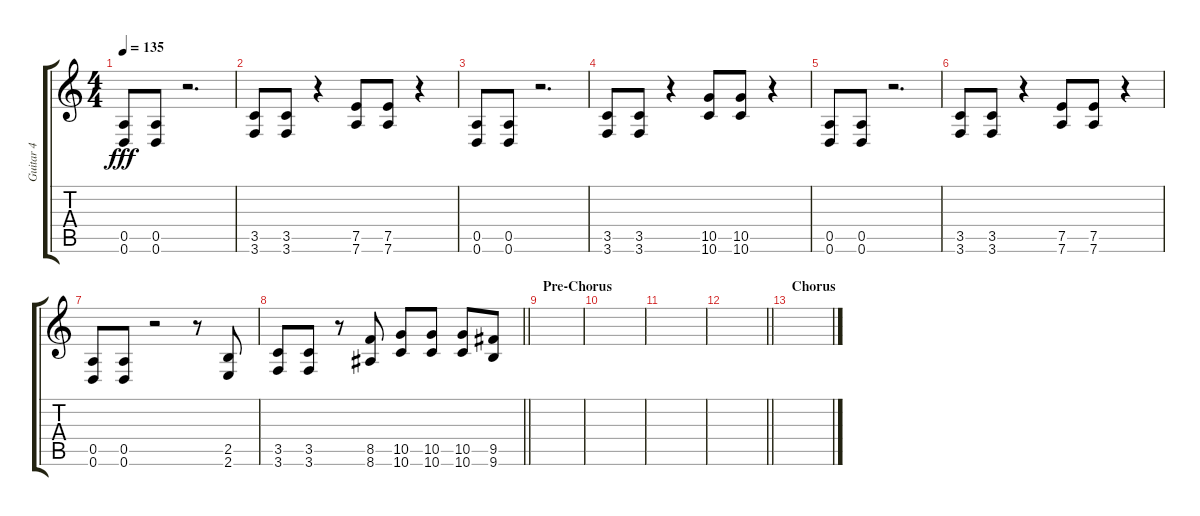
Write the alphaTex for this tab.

\track ("Guitar 4" "Guitar 4") {instrument overdrivenguitar}
\staff {score tabs}
\tuning (E4 B3 G3 D3 A2 D2) {hide}
\ts (4 4)
\tempo 135
\clef g2
\ks c
(0.5 0.6).8{dy fff} (0.5 0.6).8 r.2{d} |
(3.5 3.6).8 (3.5 3.6).8 r.4 (7.5 7.6).8 (7.5 7.6).8 r.4 |
(0.5 0.6).8 (0.5 0.6).8 r.2{d} |
(3.5 3.6).8 (3.5 3.6).8 r.4 (10.5 10.6).8 (10.5 10.6).8 r.4 |
(0.5 0.6).8 (0.5 0.6).8 r.2{d} |
(3.5 3.6).8 (3.5 3.6).8 r.4 (7.5 7.6).8 (7.5 7.6).8 r.4 |
(0.5 0.6).8 (0.5 0.6).8 r.2 r.8 (2.5 2.6).8 |
\barLineRight lightlight
(3.5 3.6).8 (3.5 3.6).8 r.8 (8.5 8.6).8 (10.5 10.6).8 (10.5 10.6).8 (10.5 10.6).8 (9.5 9.6).8 |
\section ("" "Pre-Chorus")
|
|
|
\barLineRight lightlight
|
\section ("" "Chorus")
